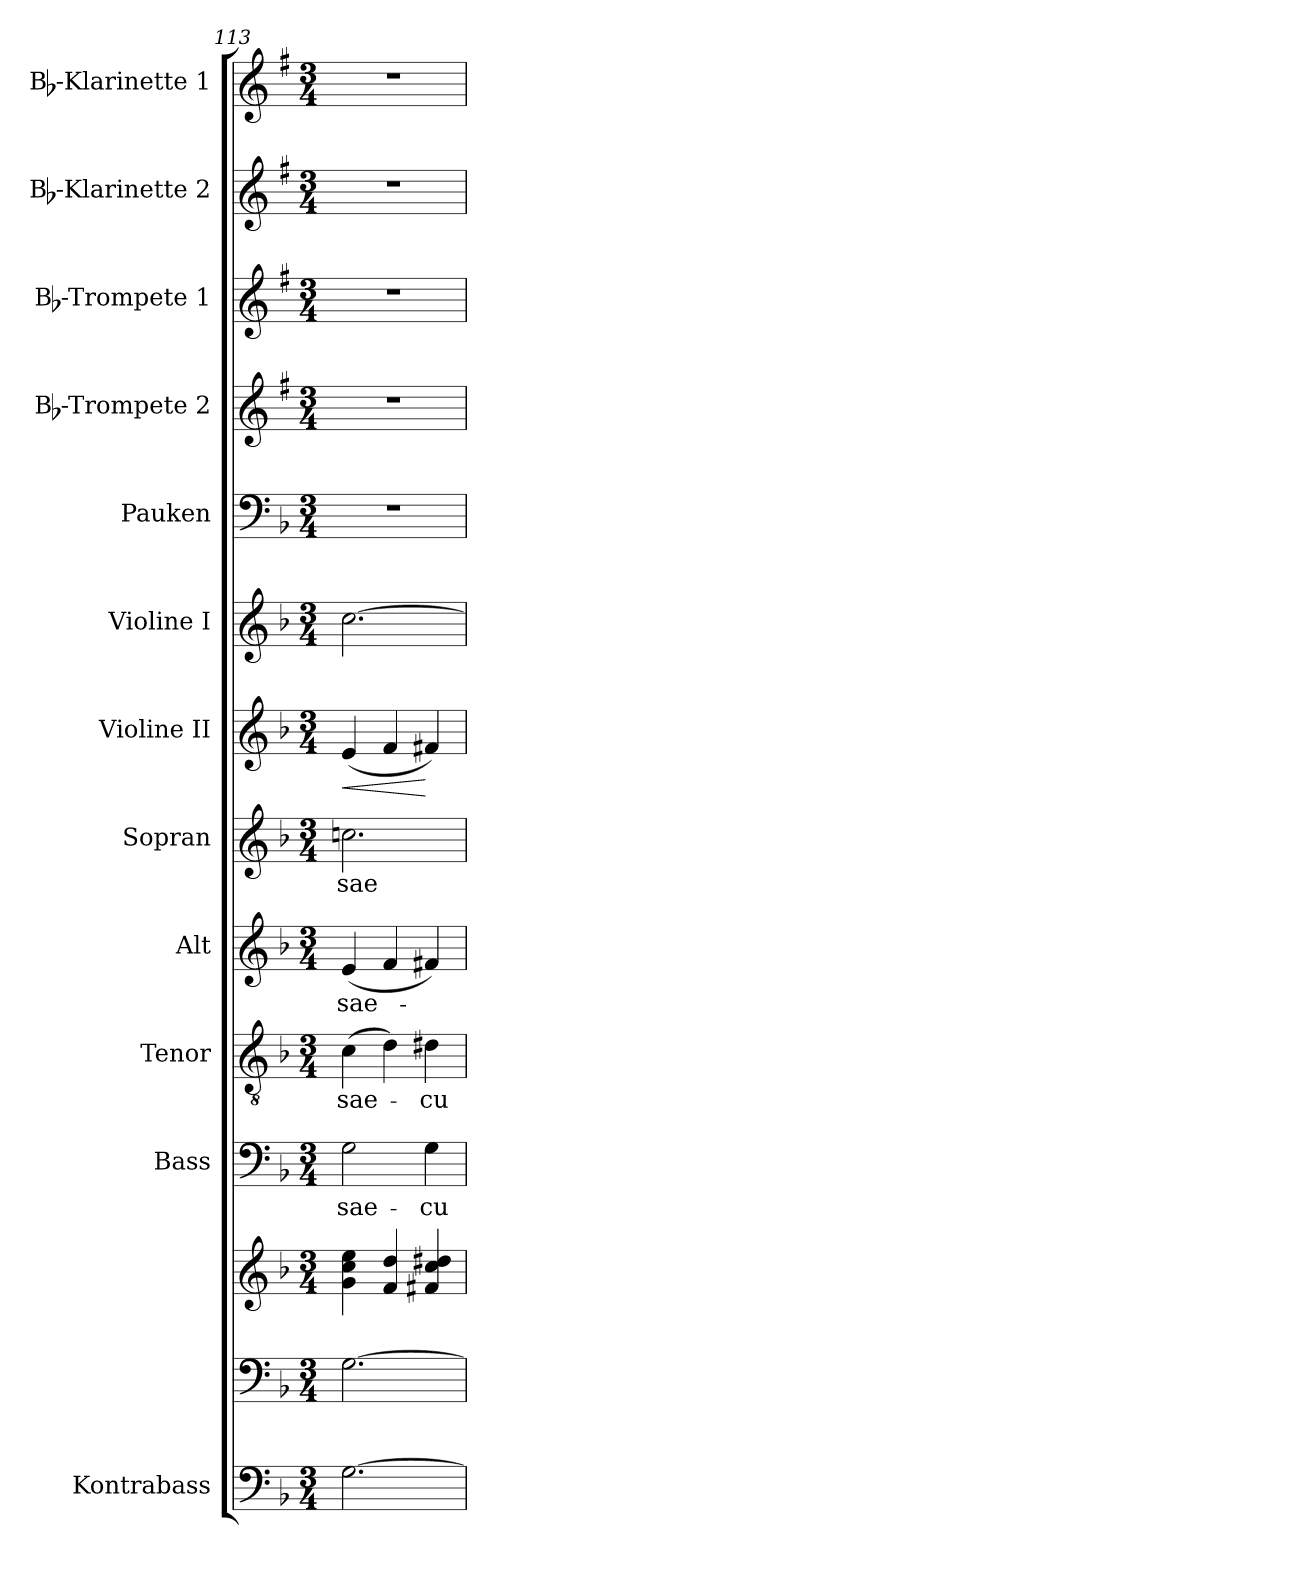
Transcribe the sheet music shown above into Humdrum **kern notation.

**kern	**kern	**kern	**kern	**text	**kern	**text	**kern	**text	**kern	**text	**kern	**dynam	**kern	**kern	**kern	**kern	**kern	**kern
*part13	*part12	*part12	*part11	*part11	*part10	*part10	*part9	*part9	*part8	*part8	*part7	*part7	*part6	*part5	*part4	*part3	*part2	*part1
*staff14	*staff13	*staff12	*staff11	*staff11	*staff10	*staff10	*staff9	*staff9	*staff8	*staff8	*staff7	*staff7	*staff6	*staff5	*staff4	*staff3	*staff2	*staff1
*I"Kontrabass	*	*	*I"Bass	*	*I"Tenor	*	*I"Alt	*	*I"Sopran	*	*I"Violine II	*	*I"Violine I	*I"Pauken	*I"Bb-Trompete 2	*I"Bb-Trompete 1	*I"Bb-Klarinette 2	*I"Bb-Klarinette 1
*I'Kb.	*	*	*I'B.	*	*I'T.	*	*I'A.	*	*I'S.	*	*I'Vl. II	*	*I'Vl. I	*I'Pk.	*I'Bb Trp. 2	*I'Bb Trp. 1	*I'Bb Kl. 2	*I'Bb Kl. 1
*clefF4	*clefF4	*clefG2	*clefF4	*	*clefGv2	*	*clefG2	*	*clefG2	*	*clefG2	*	*clefG2	*clefF4	*clefG2	*clefG2	*clefG2	*clefG2
*ITrd7c12	*	*	*	*	*	*	*	*	*	*	*	*	*	*	*ITrd1c2	*ITrd1c2	*ITrd1c2	*ITrd1c2
*k[b-]	*k[b-]	*k[b-]	*k[b-]	*	*k[b-]	*	*k[b-]	*	*k[b-]	*	*k[b-]	*	*k[b-]	*k[b-]	*k[b-]	*k[b-]	*k[b-]	*k[b-]
*F:	*F:	*F:	*F:	*	*F:	*	*F:	*	*F:	*	*F:	*	*F:	*F:	*F:	*F:	*F:	*F:
*M3/4	*M3/4	*M3/4	*M3/4	*	*M3/4	*	*M3/4	*	*M3/4	*	*M3/4	*	*M3/4	*M3/4	*M3/4	*M3/4	*M3/4	*M3/4
=113	=113	=113	=113	=113	=113	=113	=113	=113	=113	=113	=113	=113	=113	=113	=113	=113	=113	=113
!	!	!	!	!LO:LY:b	!	!LO:LY:b	!	!LO:LY:b	!	!LO:LY:b	!	!LO:HP:b	!	!	!	!	!	!
[2.GG\	[2.G\	4g\ 4cc\ 4ee\	2G\	sae-	(>4c\	sae-	(<4e/	sae-	2.ccn\	sae-	(<4e/	<	[2.cc\	2.r	2.r	2.r	2.r	2.r
.	.	4f/ 4dd/	.	.	4d\)	.	4f/	.	.	.	4f/	.	.	.	.	.	.	.
!	!	!	!	!LO:LY:b	!	!LO:LY:b	!	!	!	!	!	!	!	!	!	!	!	!
.	.	4f#X/ 4cc/ 4dd#X/	4G\	-cu-	4d#X\	-cu-	4f#X/)	.	.	.	4f#X/)	[	.	.	.	.	.	.
=	=	=	=	=	=	=	=	=	=	=	=	=	=	=	=	=	=	=
*-	*-	*-	*-	*-	*-	*-	*-	*-	*-	*-	*-	*-	*-	*-	*-	*-	*-	*-
